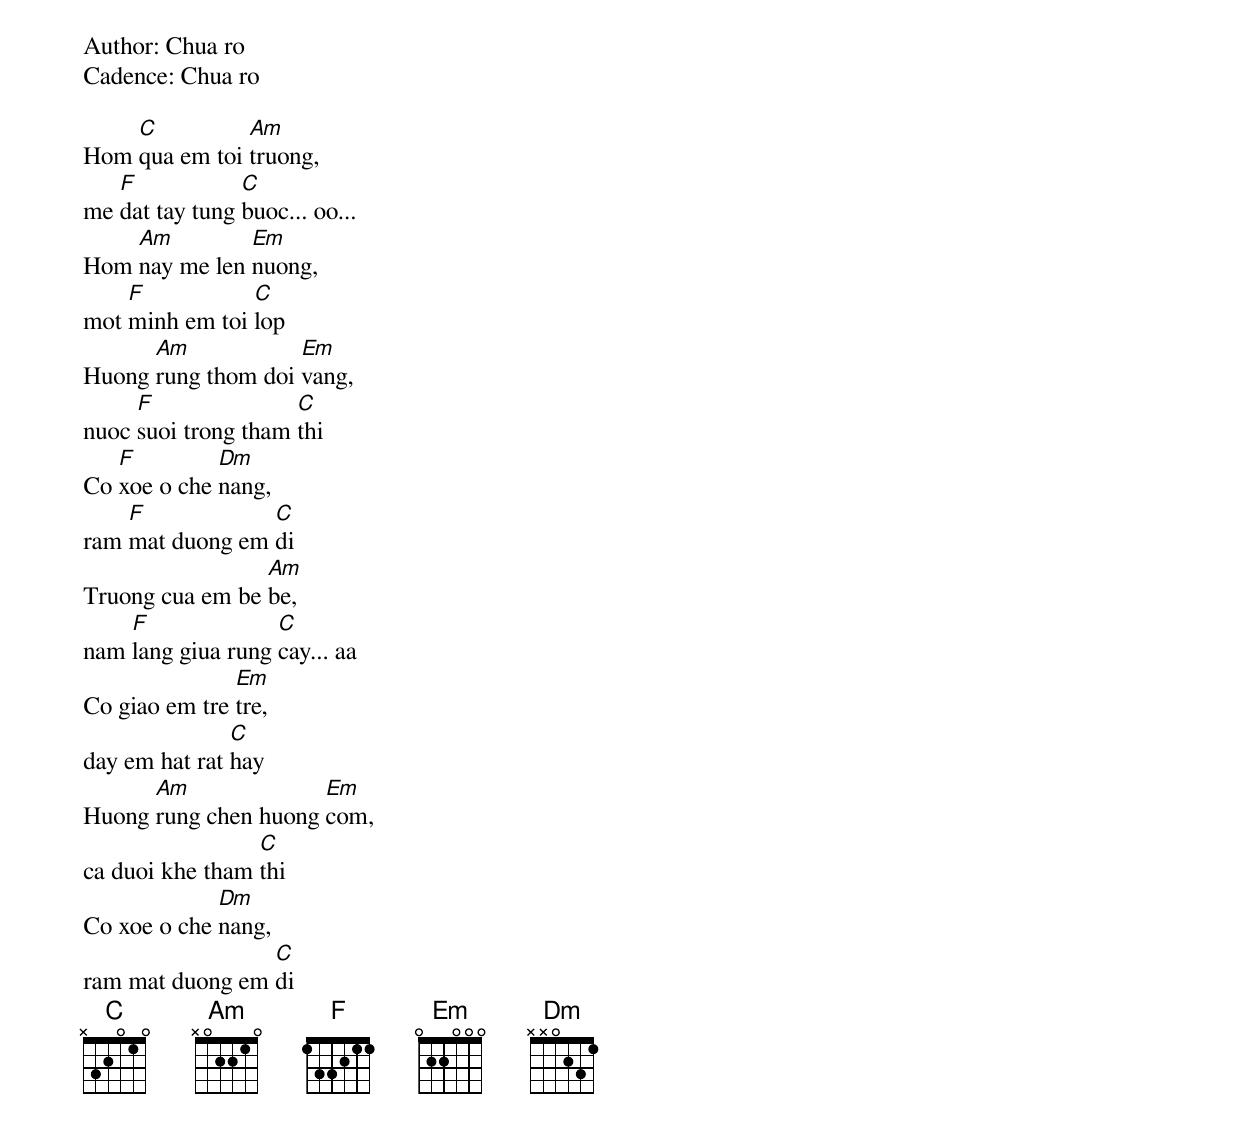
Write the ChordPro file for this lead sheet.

Author: Chua ro
Cadence: Chua ro

Hom [C]qua em toi [Am]truong,
me [F]dat tay tung [C]buoc... oo...
Hom [Am]nay me len [Em]nuong,
mot [F]minh em toi [C]lop
Huong [Am]rung thom doi [Em]vang,
nuoc [F]suoi trong tham [C]thi
Co [F]xoe o che [Dm]nang,
ram [F]mat duong em [C]di
Truong cua em be [Am]be,
nam [F]lang giua rung [C]cay... aa
Co giao em tre [Em]tre,
day em hat rat [C]hay
Huong [Am]rung chen huong [Em]com,
ca duoi khe tham [C]thi
Co xoe o che [Dm]nang,
ram mat duong em [C]di
